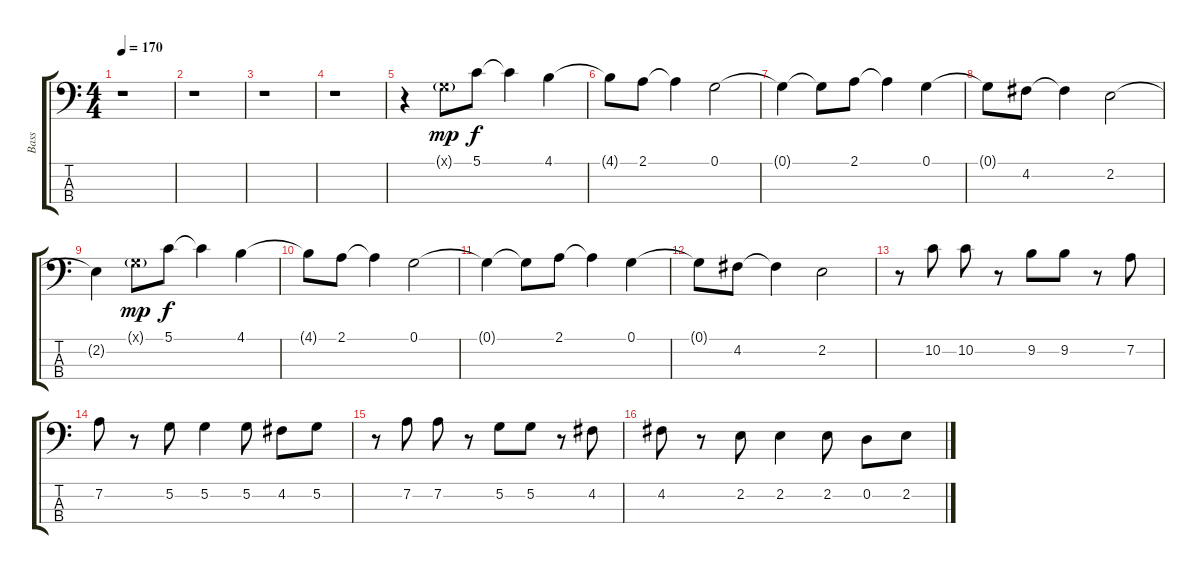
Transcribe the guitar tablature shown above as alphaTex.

\track ("Bass" "Bass") {instrument electricbassfinger}
\staff {score tabs}
\tuning (G2 D2 A1 E1) {hide}
\ts (4 4)
\tempo 170
\clef f4
\ks c
r.1{dy f} |
r.1 |
r.1 |
r.1 |
r.4 0.1{g x}.8{dy mp} 5.1.8{dy f} 5.1{t}.4 4.1.4 |
4.1{t}.8 2.1.8 2.1{t}.4 0.1.2 |
0.1{t}.4 0.1{t}.8 2.1.8 2.1{t}.4 0.1.4 |
0.1{t}.8 4.2.8 4.2{t}.4 2.2.2 |
2.2{t}.4 0.1{g x}.8{dy mp} 5.1.8{dy f} 5.1{t}.4 4.1.4 |
4.1{t}.8 2.1.8 2.1{t}.4 0.1.2 |
0.1{t}.4 0.1{t}.8 2.1.8 2.1{t}.4 0.1.4 |
0.1{t}.8 4.2.8 4.2{t}.4 2.2.2 |
r.8 10.2.8 10.2.8 r.8 9.2.8 9.2.8 r.8 7.2.8 |
7.2.8 r.8 5.2.8 5.2.4 5.2.8 4.2.8 5.2.8 |
r.8 7.2.8 7.2.8 r.8 5.2.8 5.2.8 r.8 4.2.8 |
4.2.8 r.8 2.2.8 2.2.4 2.2.8 0.2.8 2.2.8
